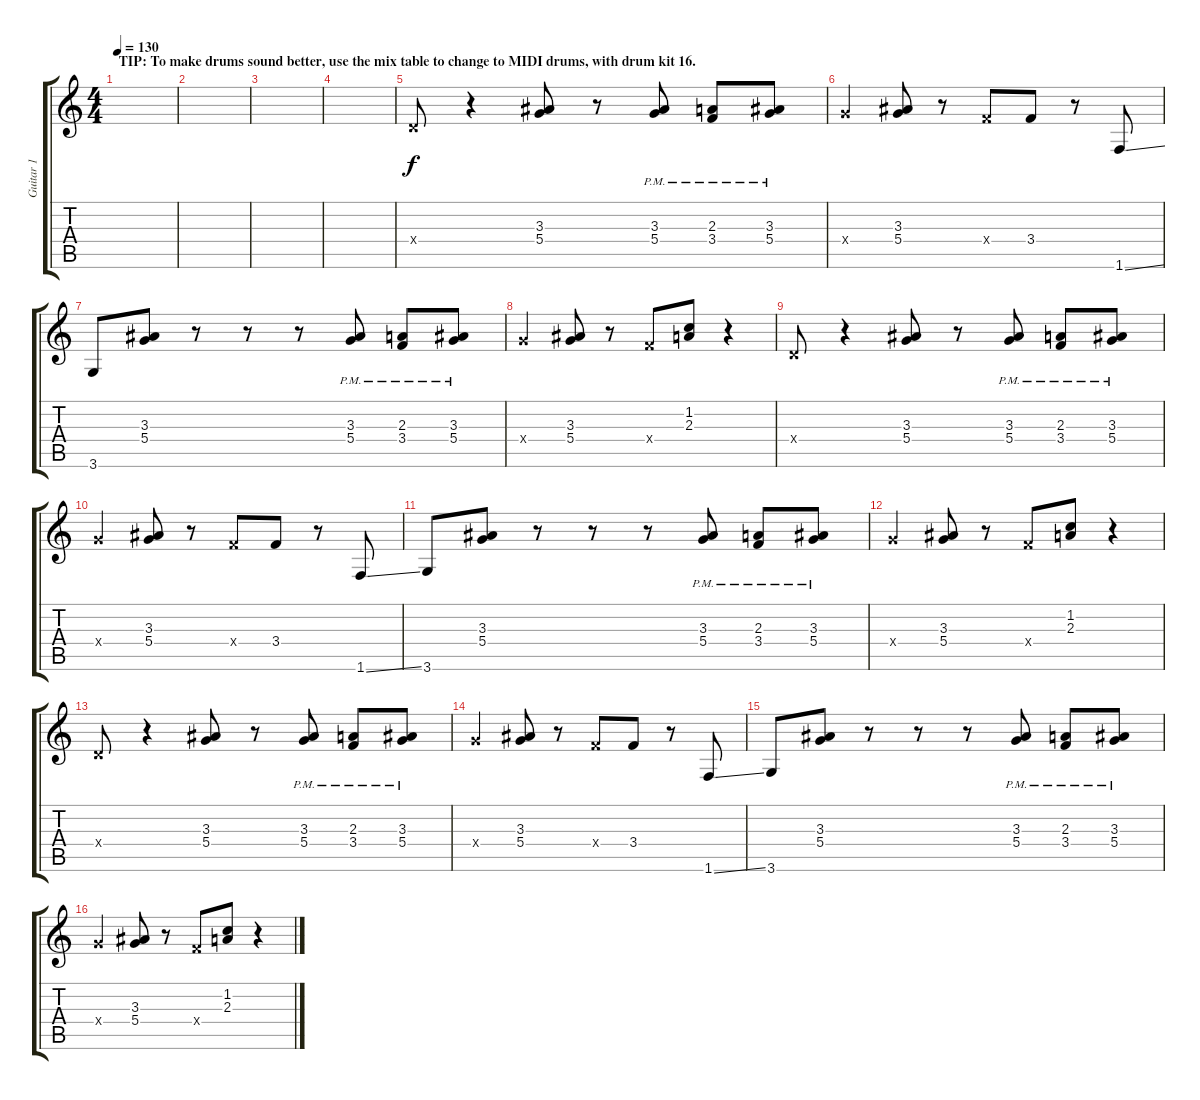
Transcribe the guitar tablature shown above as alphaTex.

\track ("Guitar 1" "Guitar 1") {instrument distortionguitar}
\staff {score tabs}
\tuning (E4 B3 G3 D3 A2 E2) {hide}
\ts (4 4)
\section ("" "TIP: To make drums sound better, use the mix table to change to MIDI drums, with drum kit 16.")
\tempo 130
\clef g2
\ks c
|
|
|
|
0.4{x}.8{instrument electricguitarclean} r.4 (3.3 5.4).8 r.8 (3.3{pm} 5.4{pm}).8 (2.3{pm} 3.4{pm}).8 (3.3{pm} 5.4{pm}).8 |
5.4{x}.4 (3.3 5.4).8 r.8 3.4{x}.8 3.4.8 r.8 1.6{ss}.8 |
3.6.8 (3.3 5.4).8 r.8 r.8 r.8 (3.3{pm} 5.4{pm}).8 (2.3{pm} 3.4{pm}).8 (3.3{pm} 5.4{pm}).8 |
5.4{x}.4 (3.3 5.4).8 r.8 3.4{x}.8 (1.2 2.3).8 r.4 |
0.4{x}.8 r.4 (3.3 5.4).8 r.8 (3.3{pm} 5.4{pm}).8 (2.3{pm} 3.4{pm}).8 (3.3{pm} 5.4{pm}).8 |
5.4{x}.4 (3.3 5.4).8 r.8 3.4{x}.8 3.4.8 r.8 1.6{ss}.8 |
3.6.8 (3.3 5.4).8 r.8 r.8 r.8 (3.3{pm} 5.4{pm}).8 (2.3{pm} 3.4{pm}).8 (3.3{pm} 5.4{pm}).8 |
5.4{x}.4 (3.3 5.4).8 r.8 3.4{x}.8 (1.2 2.3).8 r.4 |
0.4{x}.8 r.4 (3.3 5.4).8 r.8 (3.3{pm} 5.4{pm}).8 (2.3{pm} 3.4{pm}).8 (3.3{pm} 5.4{pm}).8 |
5.4{x}.4 (3.3 5.4).8 r.8 3.4{x}.8 3.4.8 r.8 1.6{ss}.8 |
3.6.8 (3.3 5.4).8 r.8 r.8 r.8 (3.3{pm} 5.4{pm}).8 (2.3{pm} 3.4{pm}).8 (3.3{pm} 5.4{pm}).8 |
5.4{x}.4 (3.3 5.4).8 r.8 3.4{x}.8 (1.2 2.3).8 r.4
